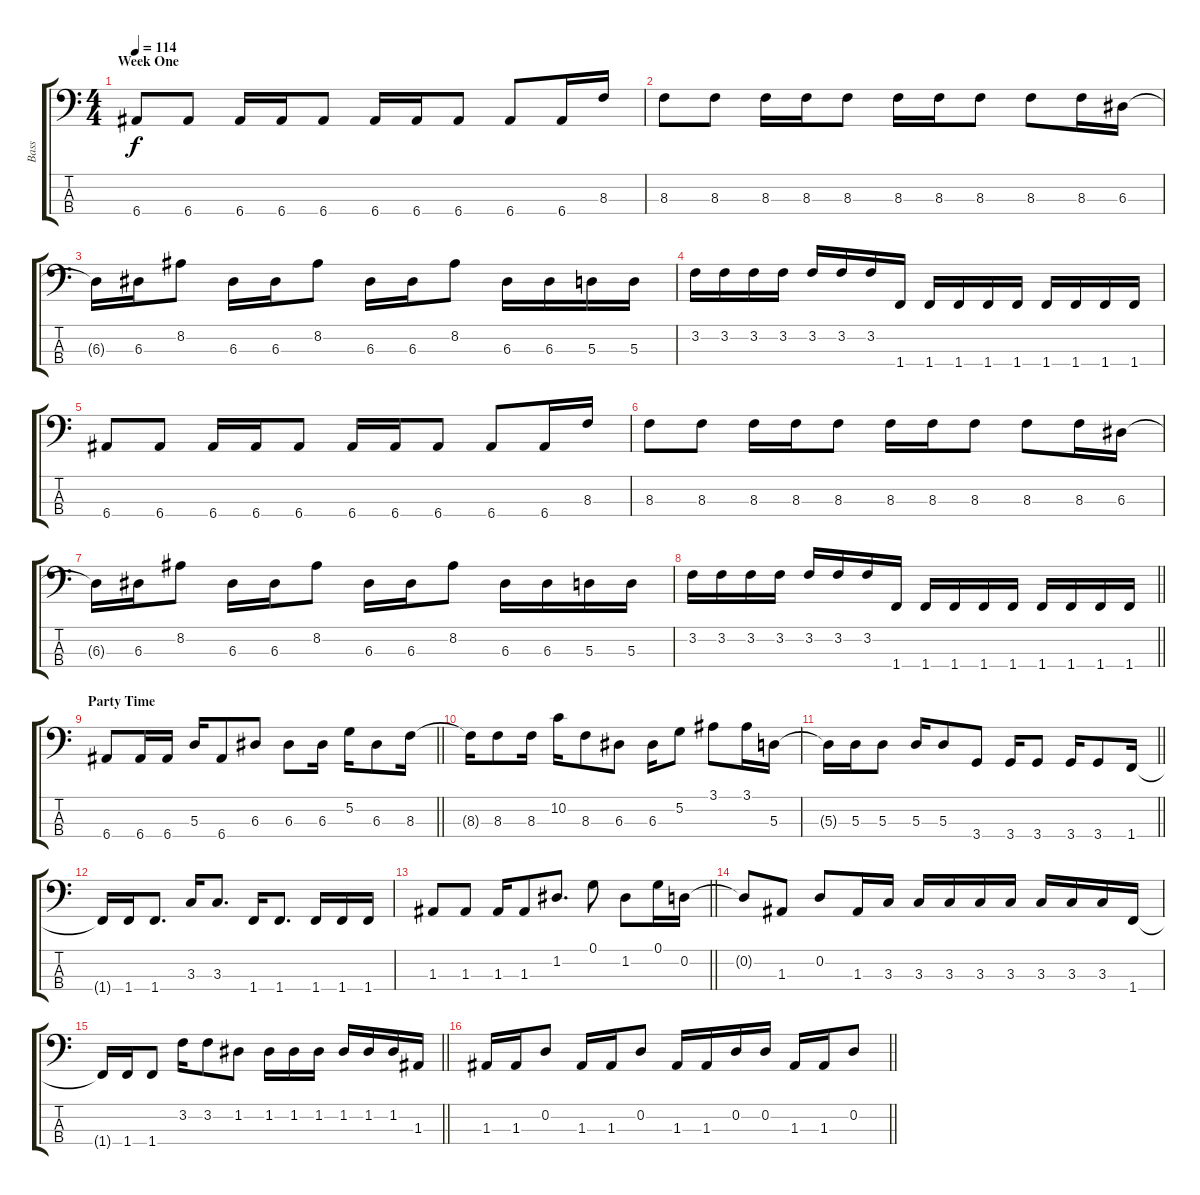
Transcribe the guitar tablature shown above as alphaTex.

\track ("Bass" "Bass") {instrument electricbassfinger}
\staff {score tabs}
\tuning (G2 D2 A1 E1) {hide}
\ts (4 4)
\section ("" "Week One")
\tempo 114
\clef f4
\ks c
6.4.8{dy f} 6.4.8 6.4.16 6.4.16 6.4.8 6.4.16 6.4.16 6.4.8 6.4.8 6.4.16 8.3.16 |
8.3.8 8.3.8 8.3.16 8.3.16 8.3.8 8.3.16 8.3.16 8.3.8 8.3.8 8.3.16 6.3.16 |
6.3{t}.16 6.3.16 8.2.8 6.3.16 6.3.16 8.2.8 6.3.16 6.3.16 8.2.8 6.3.16 6.3.16 5.3.16 5.3.16 |
3.2.16 3.2.16 3.2.16 3.2.16 3.2.16 3.2.16 3.2.16 1.4.16 1.4.16 1.4.16 1.4.16 1.4.16 1.4.16 1.4.16 1.4.16 1.4.16 |
6.4.8 6.4.8 6.4.16 6.4.16 6.4.8 6.4.16 6.4.16 6.4.8 6.4.8 6.4.16 8.3.16 |
8.3.8 8.3.8 8.3.16 8.3.16 8.3.8 8.3.16 8.3.16 8.3.8 8.3.8 8.3.16 6.3.16 |
6.3{t}.16 6.3.16 8.2.8 6.3.16 6.3.16 8.2.8 6.3.16 6.3.16 8.2.8 6.3.16 6.3.16 5.3.16 5.3.16 |
\barLineRight lightlight
3.2.16 3.2.16 3.2.16 3.2.16 3.2.16 3.2.16 3.2.16 1.4.16 1.4.16 1.4.16 1.4.16 1.4.16 1.4.16 1.4.16 1.4.16 1.4.16 |
\section ("" "Party Time")
\barLineRight lightlight
6.4.8 6.4.16 6.4.16 5.3.16 6.4.8 6.3.8 6.3.8 6.3.16 5.2.16 6.3.8 8.3.16 |
8.3{t}.16 8.3.8 8.3.16 10.2.16 8.3.8 6.3.8 6.3.16 5.2.8 3.1.8 3.1.16 5.3.16 |
\barLineRight lightlight
5.3{t}.16 5.3.16 5.3.8 5.3.16 5.3.8 3.4.8 3.4.16 3.4.8 3.4.16 3.4.8 1.4.16 |
1.4{t}.16 1.4.16 1.4.8{d} 3.3.16 3.3.8{d} 1.4.16 1.4.8{d} 1.4.16 1.4.16 1.4.16 |
\barLineRight lightlight
1.3.8 1.3.8 1.3.16 1.3.8 1.2.8{d} 0.1.8 1.2.8 0.1.16 0.2.16 |
0.2{t}.8 1.3.8 0.2.8 1.3.16 3.3.16 3.3.16 3.3.16 3.3.16 3.3.16 3.3.16 3.3.16 3.3.16 1.4.16 |
\barLineRight lightlight
1.4{t}.16 1.4.16 1.4.8 3.2.16 3.2.8 1.2.8 1.2.16 1.2.16 1.2.16 1.2.16 1.2.16 1.2.16 1.3.16 |
\barLineRight lightlight
1.3.16 1.3.16 0.2.8 1.3.16 1.3.16 0.2.8 1.3.16 1.3.16 0.2.16 0.2.16 1.3.16 1.3.16 0.2.8
